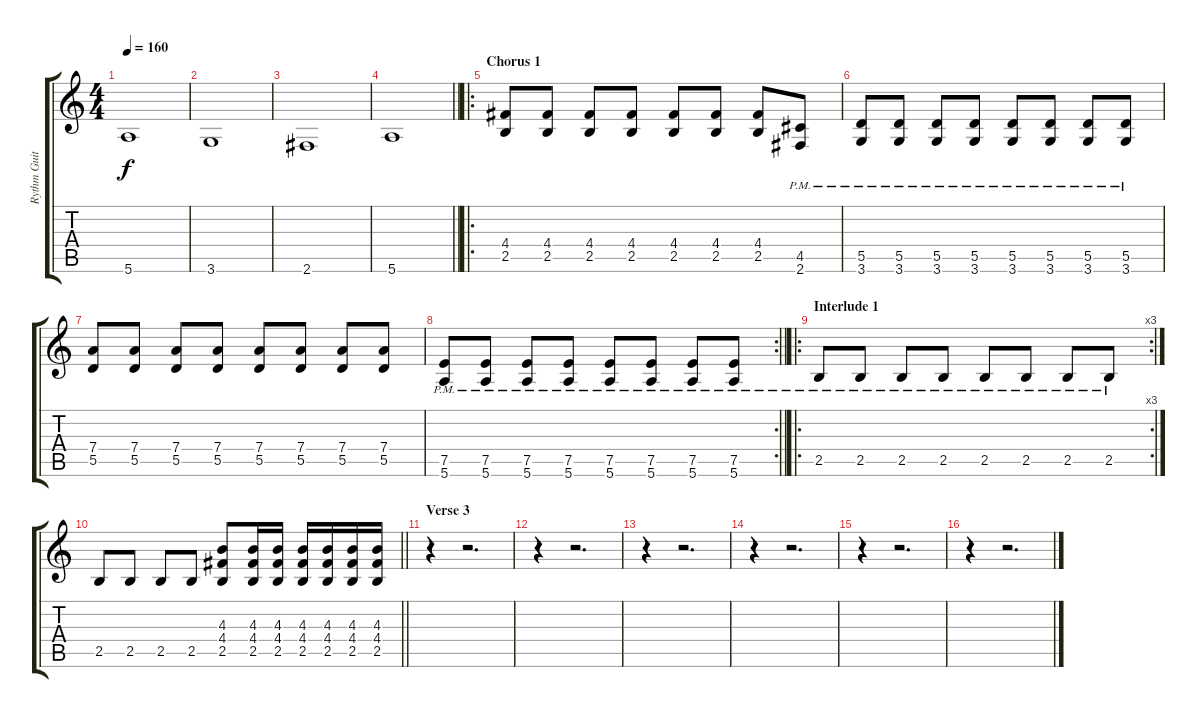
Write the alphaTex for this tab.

\track ("Rythm Guitar" "Rythm Guit") {instrument overdrivenguitar}
\staff {score tabs}
\tuning (E4 B3 G3 D3 A2 E2) {hide}
\ts (4 4)
\tempo 160
\clef g2
\ks c
5.6.1{dy f} |
3.6.1 |
2.6.1 |
\barLineRight lightlight
5.6.1 |
\ro
\section ("" "Chorus 1")
(4.4 2.5).8 (4.4 2.5).8 (4.4 2.5).8 (4.4 2.5).8 (4.4 2.5).8 (4.4 2.5).8 (4.4 2.5).8 (4.5 2.6{pm}).8 |
(5.5 3.6{pm}).8 (5.5 3.6{pm}).8 (5.5 3.6{pm}).8 (5.5 3.6{pm}).8 (5.5 3.6{pm}).8 (5.5 3.6{pm}).8 (5.5 3.6{pm}).8 (5.5 3.6{pm}).8 |
(7.4 5.5).8 (7.4 5.5).8 (7.4 5.5).8 (7.4 5.5).8 (7.4 5.5).8 (7.4 5.5).8 (7.4 5.5).8 (7.4 5.5).8 |
\rc 2
\barLineRight lightlight
(7.5 5.6{pm}).8 (7.5 5.6{pm}).8 (7.5 5.6{pm}).8 (7.5 5.6{pm}).8 (7.5 5.6{pm}).8 (7.5 5.6{pm}).8 (7.5 5.6{pm}).8 (7.5 5.6{pm}).8 |
\ro
\rc 3
\section ("" "Interlude 1")
2.5{pm}.8 2.5{pm}.8 2.5{pm}.8 2.5{pm}.8 2.5{pm}.8 2.5{pm}.8 2.5{pm}.8 2.5{pm}.8 |
\barLineRight lightlight
2.5.8 2.5.8 2.5.8 2.5.8 (4.3 4.4 2.5).8 (4.3 4.4 2.5).16 (4.3 4.4 2.5).16 (4.3 4.4 2.5).16 (4.3 4.4 2.5).16 (4.3 4.4 2.5).16 (4.3 4.4 2.5).16 |
\section ("" "Verse 3")
r.4 r.2{d} |
r.4 r.2{d} |
r.4 r.2{d} |
r.4 r.2{d} |
r.4 r.2{d} |
r.4 r.2{d}
